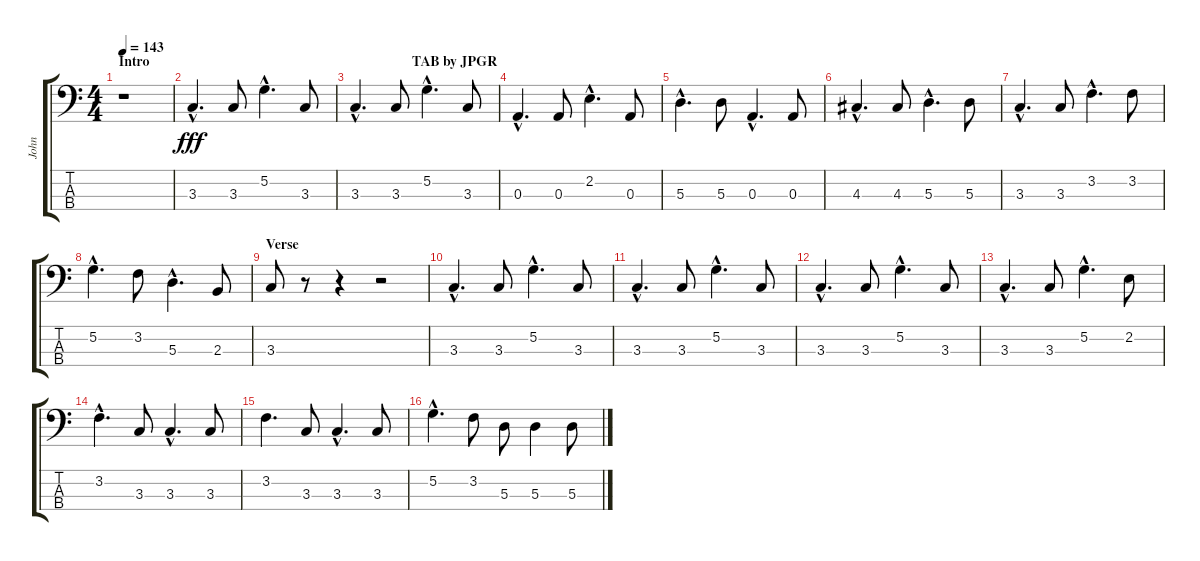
\track ("John" "John") {instrument electricbassfinger}
\staff {score tabs}
\tuning (G2 D2 A1 E1) {hide}
\ts (4 4)
\section ("" "Intro                                                                           TAB by JPGR")
\tempo 143
\clef f4
\ks c
r.1{dy fff instrument electricbassfinger} |
3.3{hac}.4{d} 3.3.8 5.2{hac}.4{d} 3.3.8 |
3.3{hac}.4{d} 3.3.8 5.2{hac}.4{d} 3.3.8 |
0.3{hac}.4{d} 0.3.8 2.2{hac}.4{d} 0.3.8 |
5.3{hac}.4{d} 5.3.8 0.3{hac}.4{d} 0.3.8 |
4.3{hac}.4{d} 4.3.8 5.3{hac}.4{d} 5.3.8 |
3.3{hac}.4{d} 3.3.8 3.2{hac}.4{d} 3.2.8 |
5.2{hac}.4{d} 3.2.8 5.3{hac}.4{d} 2.3.8 |
\section ("" "Verse")
3.3.8 r.8 r.4 r.2 |
3.3{hac}.4{d} 3.3.8 5.2{hac}.4{d} 3.3.8 |
3.3{hac}.4{d} 3.3.8 5.2{hac}.4{d} 3.3.8 |
3.3{hac}.4{d} 3.3.8 5.2{hac}.4{d} 3.3.8 |
3.3{hac}.4{d} 3.3.8 5.2{hac}.4{d} 2.2.8 |
3.2{hac}.4{d} 3.3.8 3.3{hac}.4{d} 3.3.8 |
3.2.4{d} 3.3.8 3.3{hac}.4{d} 3.3.8 |
5.2{hac}.4{d} 3.2.8 5.3.8 5.3.4 5.3.8
